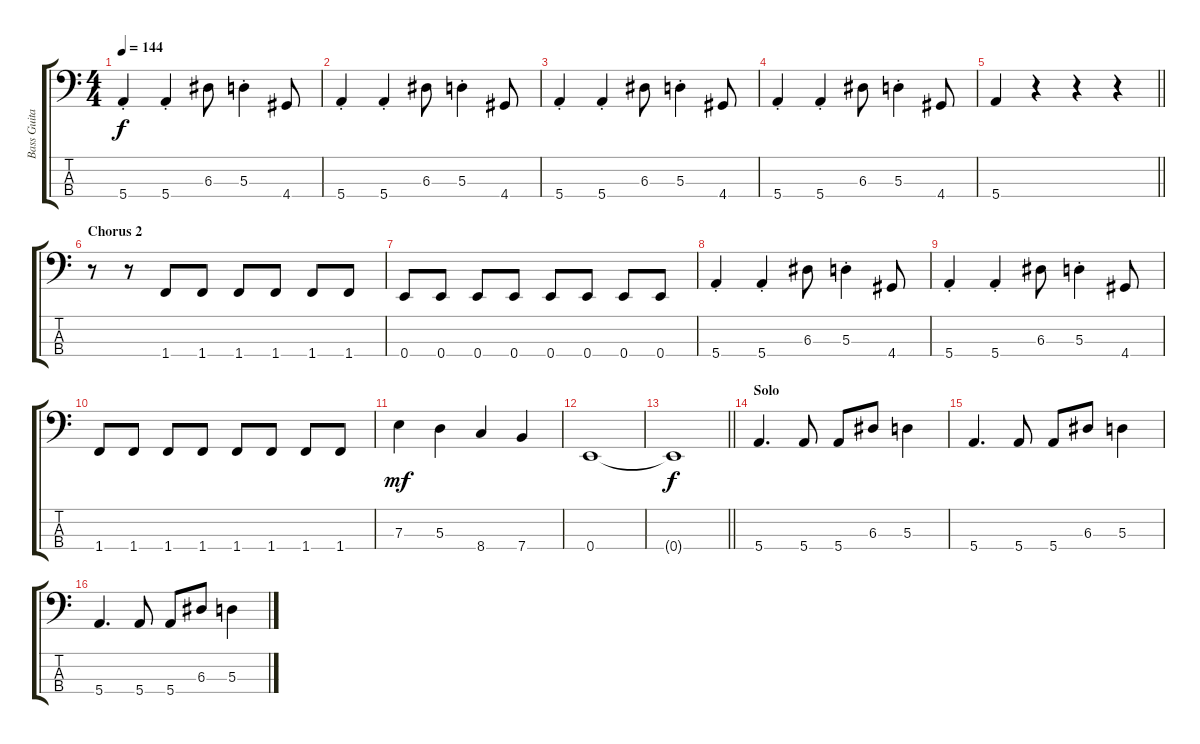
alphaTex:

\track ("Bass Guitar" "Bass Guita") {instrument electricbassfinger}
\staff {score tabs}
\tuning (G2 D2 A1 E1) {hide}
\ts (4 4)
\tempo 144
\clef f4
\ks c
5.4{st}.4{dy f} 5.4{st}.4 6.3.8 5.3{st}.4 4.4.8 |
5.4{st}.4 5.4{st}.4 6.3.8 5.3{st}.4 4.4.8 |
5.4{st}.4 5.4{st}.4 6.3.8 5.3{st}.4 4.4.8 |
5.4{st}.4 5.4{st}.4 6.3.8 5.3{st}.4 4.4.8 |
\barLineRight lightlight
5.4.4 r.4 r.4 r.4 |
\section ("" "Chorus 2")
r.8 r.8 1.4.8 1.4.8 1.4.8 1.4.8 1.4.8 1.4.8 |
0.4.8 0.4.8 0.4.8 0.4.8 0.4.8 0.4.8 0.4.8 0.4.8 |
5.4{st}.4 5.4{st}.4 6.3.8 5.3{st}.4 4.4.8 |
5.4{st}.4 5.4{st}.4 6.3.8 5.3{st}.4 4.4.8 |
1.4.8 1.4.8 1.4.8 1.4.8 1.4.8 1.4.8 1.4.8 1.4.8 |
7.3.4{dy mf} 5.3.4 8.4.4 7.4.4 |
0.4.1 |
\barLineRight lightlight
0.4{t}.1{dy f} |
\section ("" "Solo")
5.4.4{d} 5.4.8 5.4.8 6.3.8 5.3.4 |
5.4.4{d} 5.4.8 5.4.8 6.3.8 5.3.4 |
5.4.4{d} 5.4.8 5.4.8 6.3.8 5.3.4
